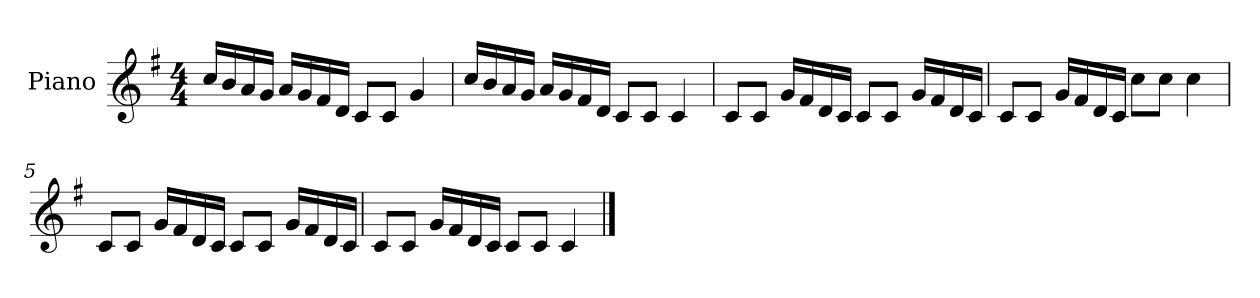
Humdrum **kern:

**kern
*part1
*staff1
*I"Piano
*I'P-no
*clefG2
*k[f#]
*M4/4
*MM90
=1
16cc/LL
16b/
16a/
16g/JJ
16a/LL
16g/
16f#/
16d/JJ
8c/L
8c/J
4g/
=2
16cc/LL
16b/
16a/
16g/JJ
16a/LL
16g/
16f#/
16d/JJ
8c/L
8c/J
4c/
=3
8c/L
8c/J
16g/LL
16f#/
16d/
16c/JJ
8c/L
8c/J
16g/LL
16f#/
16d/
16c/JJ
!!LO:LB:g=z
=4
8c/L
8c/J
16g/LL
16f#/
16d/
16c/JJ
8cc\L
8cc\J
4cc\
=5
8c/L
8c/J
16g/LL
16f#/
16d/
16c/JJ
8c/L
8c/J
16g/LL
16f#/
16d/
16c/JJ
=6
8c/L
8c/J
16g/LL
16f#/
16d/
16c/JJ
8c/L
8c/J
4c/
==
*-
